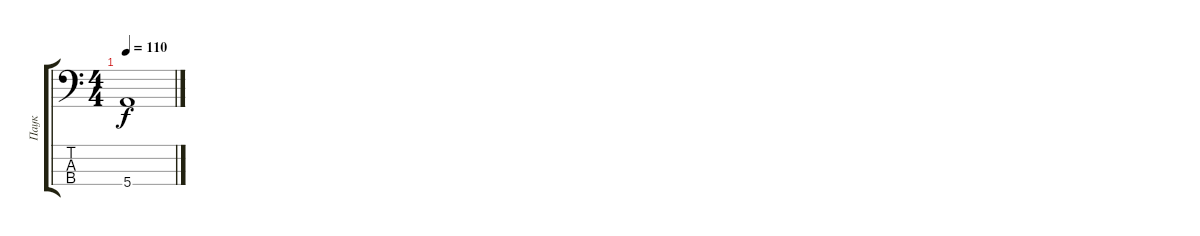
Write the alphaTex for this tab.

\track ("Паук" "Паук") {instrument electricbasspick}
\staff {score tabs}
\tuning (G2 D2 A1 E1) {hide}
\ts (4 4)
\tempo 110
\clef f4
\ks c
5.4.1{dy f}
